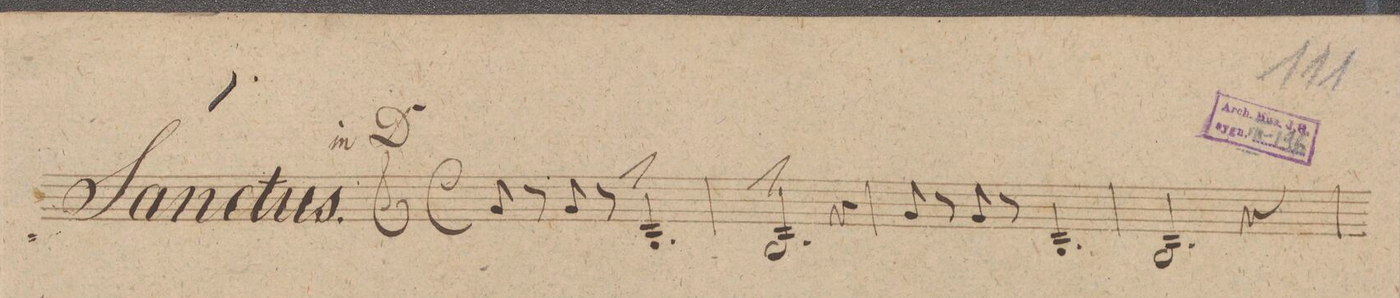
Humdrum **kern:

**kern	**dynam
*I"Corno. 2do in D.	*
*clefG2	*
*k[f#c#]	*
*met(c)	*
*M4/4	*
8A/	.
8r	.
8A/	.
8r	.
8r	.
4.AA^>/	.
=2	=2
2.AA^>/	.
4r	.
=3	=3
8A/	.
8r	.
8A/	.
8r	.
8ryy	.
4.AA/	.
=4	=4
2.AA/	.
4r	.
=5	=5
*-	*-
